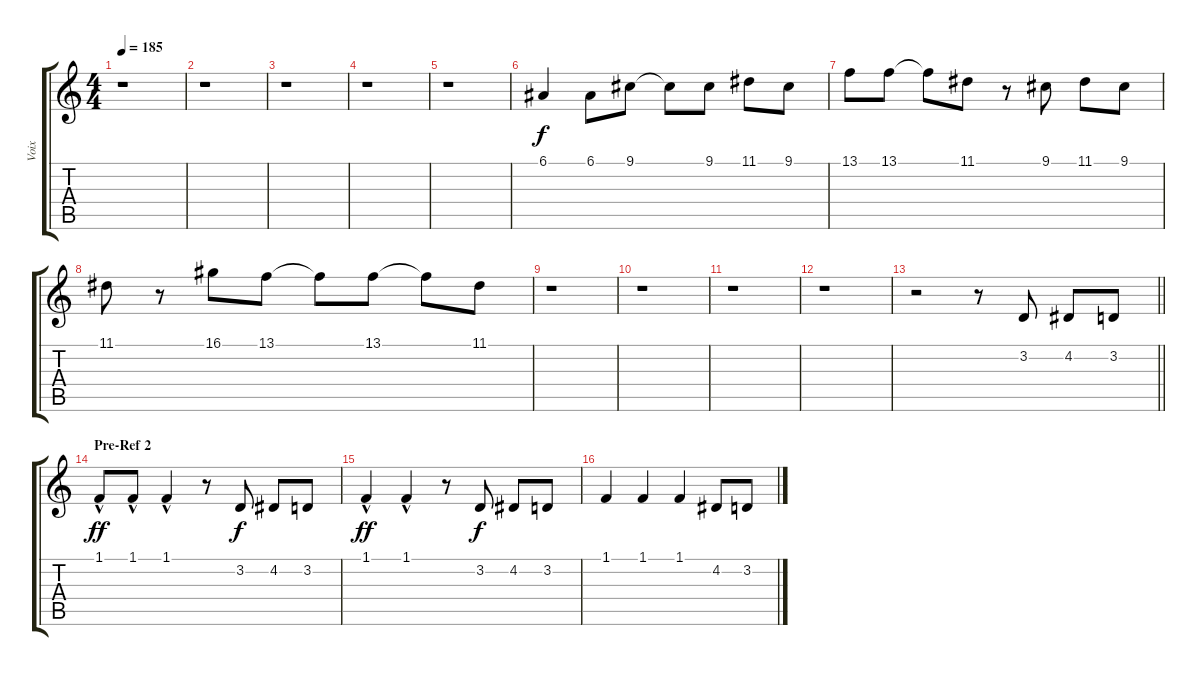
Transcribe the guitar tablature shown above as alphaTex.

\track ("Voix" "Voix") {mute instrument clarinet}
\staff {score tabs}
\tuning (E4 B3 G3 D3 A2 E2) {hide}
\ts (4 4)
\tempo 185
\clef g2
\ks c
r.1{dy fff} |
r.1 |
r.1 |
r.1 |
r.1 |
6.1.4{dy f} 6.1.8 9.1.8 9.1{t}.8 9.1.8 11.1.8 9.1.8 |
13.1.8 13.1.8 13.1{t}.8 11.1.8 r.8 9.1.8 11.1.8 9.1.8 |
11.1.8 r.8 16.1.8 13.1.8 13.1{t}.8 13.1.8 13.1{t}.8 11.1.8 |
r.1 |
r.1 |
r.1 |
r.1 |
\barLineRight lightlight
r.2 r.8 3.2.8 4.2.8 3.2.8 |
\section ("" "Pre-Ref 2")
1.1{hac}.8{dy ff} 1.1{hac}.8 1.1{hac}.4 r.8 3.2.8{dy f} 4.2.8 3.2.8 |
1.1{hac}.4{dy ff} 1.1{hac}.4 r.8 3.2.8{dy f} 4.2.8 3.2.8 |
1.1.4 1.1.4 1.1.4 4.2.8 3.2.8
